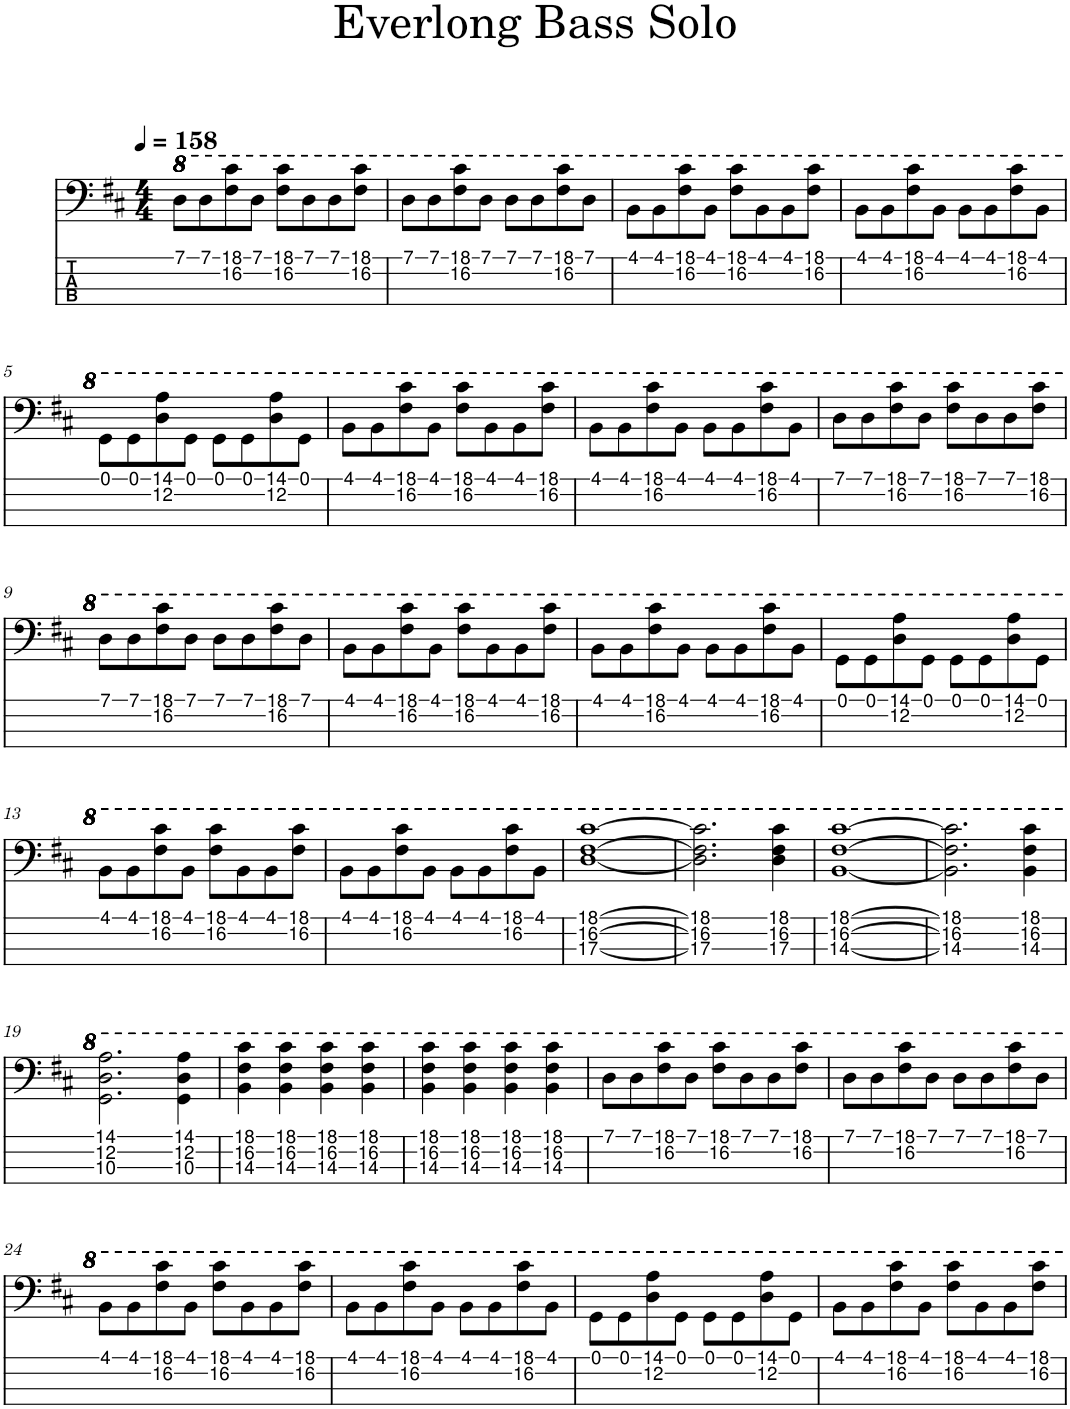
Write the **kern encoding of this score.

**kern	**kern
*part1	*part1
*staff2	*staff1
*I"Electric Bass	*
*I'El. B.	*
*stria4	*
*	*clefF4
*Trd7c12	*Trd7c12
*k[f#c#]	*k[f#c#]
*M4/4	*M4/4
*MM158	*MM158
=1	=1
8dL	8d\L
8dJ	8d\
8f#\ 8cc#\L	8f#\ 8cc#\
8dJ	8d\J
8f#\ 8cc#\L	8f#\ 8cc#\L
8dJ	8d\
8dL	8d\
8f#\ 8cc#\J	8f#\ 8cc#\J
=2	=2
8dL	8d\L
8dJ	8d\
8f#\ 8cc#\L	8f#\ 8cc#\
8dJ	8d\J
8dL	8d\L
8dJ	8d\
8f#\ 8cc#\L	8f#\ 8cc#\
8dJ	8d\J
=3	=3
8BL	8B\L
8BJ	8B\
8f#\ 8cc#\L	8f#\ 8cc#\
8BJ	8B\J
8f#\ 8cc#\L	8f#\ 8cc#\L
8BJ	8B\
8BL	8B\
8f#\ 8cc#\J	8f#\ 8cc#\J
=4	=4
8BL	8B\L
8BJ	8B\
8f#\ 8cc#\L	8f#\ 8cc#\
8BJ	8B\J
8BL	8B\L
8BJ	8B\
8f#\ 8cc#\L	8f#\ 8cc#\
8BJ	8B\J
!!LO:LB:g=z
=5	=5
8GL	8G\L
8GJ	8G\
8d\ 8a\L	8d\ 8a\
8GJ	8G\J
8GL	8G\L
8GJ	8G\
8d\ 8a\L	8d\ 8a\
8GJ	8G\J
=6	=6
8BL	8B\L
8BJ	8B\
8f#\ 8cc#\L	8f#\ 8cc#\
8BJ	8B\J
8f#\ 8cc#\L	8f#\ 8cc#\L
8BJ	8B\
8BL	8B\
8f#\ 8cc#\J	8f#\ 8cc#\J
=7	=7
8BL	8B\L
8BJ	8B\
8f#\ 8cc#\L	8f#\ 8cc#\
8BJ	8B\J
8BL	8B\L
8BJ	8B\
8f#\ 8cc#\L	8f#\ 8cc#\
8BJ	8B\J
=8	=8
8dL	8d\L
8dJ	8d\
8f#\ 8cc#\L	8f#\ 8cc#\
8dJ	8d\J
8f#\ 8cc#\L	8f#\ 8cc#\L
8dJ	8d\
8dL	8d\
8f#\ 8cc#\J	8f#\ 8cc#\J
!!LO:LB:g=z
=9	=9
8dL	8d\L
8dJ	8d\
8f#\ 8cc#\L	8f#\ 8cc#\
8dJ	8d\J
8dL	8d\L
8dJ	8d\
8f#\ 8cc#\L	8f#\ 8cc#\
8dJ	8d\J
=10	=10
8BL	8B\L
8BJ	8B\
8f#\ 8cc#\L	8f#\ 8cc#\
8BJ	8B\J
8f#\ 8cc#\L	8f#\ 8cc#\L
8BJ	8B\
8BL	8B\
8f#\ 8cc#\J	8f#\ 8cc#\J
=11	=11
8BL	8B\L
8BJ	8B\
8f#\ 8cc#\L	8f#\ 8cc#\
8BJ	8B\J
8BL	8B\L
8BJ	8B\
8f#\ 8cc#\L	8f#\ 8cc#\
8BJ	8B\J
=12	=12
8GL	8G\L
8GJ	8G\
8d\ 8a\L	8d\ 8a\
8GJ	8G\J
8GL	8G\L
8GJ	8G\
8d\ 8a\L	8d\ 8a\
8GJ	8G\J
!!LO:LB:g=z
=13	=13
8BL	8B\L
8BJ	8B\
8f#\ 8cc#\L	8f#\ 8cc#\
8BJ	8B\J
8f#\ 8cc#\L	8f#\ 8cc#\L
8BJ	8B\
8BL	8B\
8f#\ 8cc#\J	8f#\ 8cc#\J
=14	=14
8BL	8B\L
8BJ	8B\
8f#\ 8cc#\L	8f#\ 8cc#\
8BJ	8B\J
8BL	8B\L
8BJ	8B\
8f#\ 8cc#\L	8f#\ 8cc#\
8BJ	8B\J
=15	=15
[1d [1f# [1cc#	[1d [1f# [1cc#
=16	=16
2.f#] 2.d] 2.cc#]	2.d\] 2.f#\] 2.cc#\]
4d 4f# 4cc#	4d\ 4f#\ 4cc#\
=17	=17
[1B [1f# [1cc#	[1B [1f# [1cc#
=18	=18
2.B] 2.f#] 2.cc#]	2.B\] 2.f#\] 2.cc#\]
4B 4f# 4cc#	4B\ 4f#\ 4cc#\
!!LO:LB:g=z
=19	=19
2.G 2.d 2.a	2.G\ 2.d\ 2.a\
4G 4d 4a	4G\ 4d\ 4a\
=20	=20
4B 4f# 4cc#	4B\ 4f#\ 4cc#\
4B 4f# 4cc#	4B\ 4f#\ 4cc#\
4B 4f# 4cc#	4B\ 4f#\ 4cc#\
4B 4f# 4cc#	4B\ 4f#\ 4cc#\
=21	=21
4B 4f# 4cc#	4B\ 4f#\ 4cc#\
4B 4f# 4cc#	4B\ 4f#\ 4cc#\
4B 4f# 4cc#	4B\ 4f#\ 4cc#\
4B 4f# 4cc#	4B\ 4f#\ 4cc#\
=22	=22
8dL	8d\L
8dJ	8d\
8f#\ 8cc#\L	8f#\ 8cc#\
8dJ	8d\J
8f#\ 8cc#\L	8f#\ 8cc#\L
8dJ	8d\
8dL	8d\
8f#\ 8cc#\J	8f#\ 8cc#\J
=23	=23
8dL	8d\L
8dJ	8d\
8f#\ 8cc#\L	8f#\ 8cc#\
8dJ	8d\J
8dL	8d\L
8dJ	8d\
8f#\ 8cc#\L	8f#\ 8cc#\
8dJ	8d\J
!!LO:LB:g=z
=24	=24
8BL	8B\L
8BJ	8B\
8f#\ 8cc#\L	8f#\ 8cc#\
8BJ	8B\J
8f#\ 8cc#\L	8f#\ 8cc#\L
8BJ	8B\
8BL	8B\
8f#\ 8cc#\J	8f#\ 8cc#\J
=25	=25
8BL	8B\L
8BJ	8B\
8f#\ 8cc#\L	8f#\ 8cc#\
8BJ	8B\J
8BL	8B\L
8BJ	8B\
8f#\ 8cc#\L	8f#\ 8cc#\
8BJ	8B\J
=26	=26
8GL	8G\L
8GJ	8G\
8d\ 8a\L	8d\ 8a\
8GJ	8G\J
8GL	8G\L
8GJ	8G\
8d\ 8a\L	8d\ 8a\
8GJ	8G\J
=27	=27
8BL	8B\L
8BJ	8B\
8f#\ 8cc#\L	8f#\ 8cc#\
8BJ	8B\J
8f#\ 8cc#\L	8f#\ 8cc#\L
8BJ	8B\
8BL	8B\
8f#\ 8cc#\J	8f#\ 8cc#\J
=	=
*-	*-
